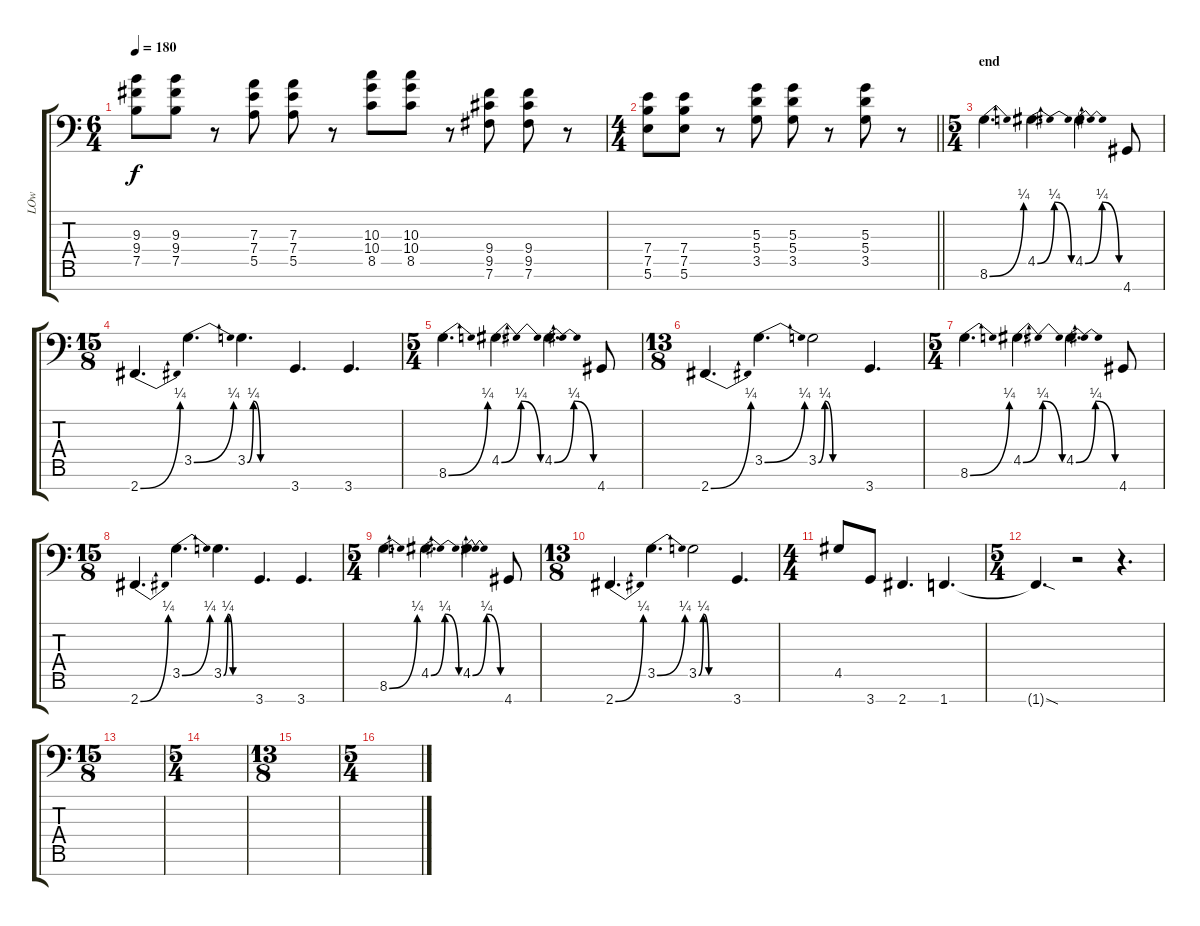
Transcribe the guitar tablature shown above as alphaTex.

\track ("LOw" "LOw") {instrument acousticguitarsteel}
\staff {score tabs}
\tuning (B3 G3 D3 A2 E2 B1 E1) {hide}
\ts (6 4)
\tempo 180
\clef f4
\ks c
(9.3 9.4 7.5).8{dy f} (9.3 9.4 7.5).8 r.8 (7.3 7.4 5.5).8 (7.3 7.4 5.5).8 r.8 (10.3 10.4 8.5).8 (10.3 10.4 8.5).8 r.8 (9.4 9.5 7.6).8 (9.4 9.5 7.6).8 r.8 |
\ts (4 4)
\barLineRight lightlight
(7.4 7.5 5.6).8 (7.4 7.5 5.6).8 r.8 (5.3 5.4 3.5).8 (5.3 5.4 3.5).8 r.8 (5.3 5.4 3.5).8 r.8 |
\ts (5 4)
\section ("" "end")
8.6{be (bend 0 0 60 1)}.4{d} 4.5{be (bendrelease 0 0 30 1 46 1 60 0)}.4{d} 4.5{be (bendrelease 0 0 30 1 46 1 60 0)}.4{d} 4.7.8 |
\ts (15 8)
2.7{be (bend 0 0 60 1)}.4{d} 3.5{be (bend 0 0 60 1)}.4{d} 3.5{be (custom 0 0 9 1 20 0 60 0)}.4{d} 3.7.4{d} 3.7.4{d} |
\ts (5 4)
8.6{be (bend 0 0 60 1)}.4{d} 4.5{be (bendrelease 0 0 30 1 46 1 60 0)}.4{d} 4.5{be (bendrelease 0 0 30 1 46 1 60 0)}.4{d} 4.7.8 |
\ts (13 8)
2.7{be (bend 0 0 60 1)}.4{d} 3.5{be (bend 0 0 60 1)}.4{d} 3.5{be (custom 0 0 9 1 20 0 60 0)}.2 3.7.4{d} |
\ts (5 4)
8.6{be (bend 0 0 60 1)}.4{d} 4.5{be (bendrelease 0 0 30 1 46 1 60 0)}.4{d} 4.5{be (bendrelease 0 0 30 1 46 1 60 0)}.4{d} 4.7.8 |
\ts (15 8)
2.7{be (bend 0 0 60 1)}.4{d} 3.5{be (bend 0 0 60 1)}.4{d} 3.5{be (custom 0 0 9 1 20 0 60 0)}.4{d} 3.7.4{d} 3.7.4{d} |
\ts (5 4)
8.6{be (bend 0 0 60 1)}.4{d} 4.5{be (bendrelease 0 0 30 1 46 1 60 0)}.4{d} 4.5{be (bendrelease 0 0 30 1 46 1 60 0)}.4{d} 4.7.8 |
\ts (13 8)
2.7{be (bend 0 0 60 1)}.4{d} 3.5{be (bend 0 0 60 1)}.4{d} 3.5{be (custom 0 0 9 1 20 0 60 0)}.2 3.7.4{d} |
\ts (4 4)
4.5.8 3.7.8 2.7.4{d} 1.7.4{d} |
\ts (5 4)
1.7{sod t}.4{d} r.2 r.4{d} |
\ts (15 8)
|
\ts (5 4)
|
\ts (13 8)
|
\ts (5 4)
